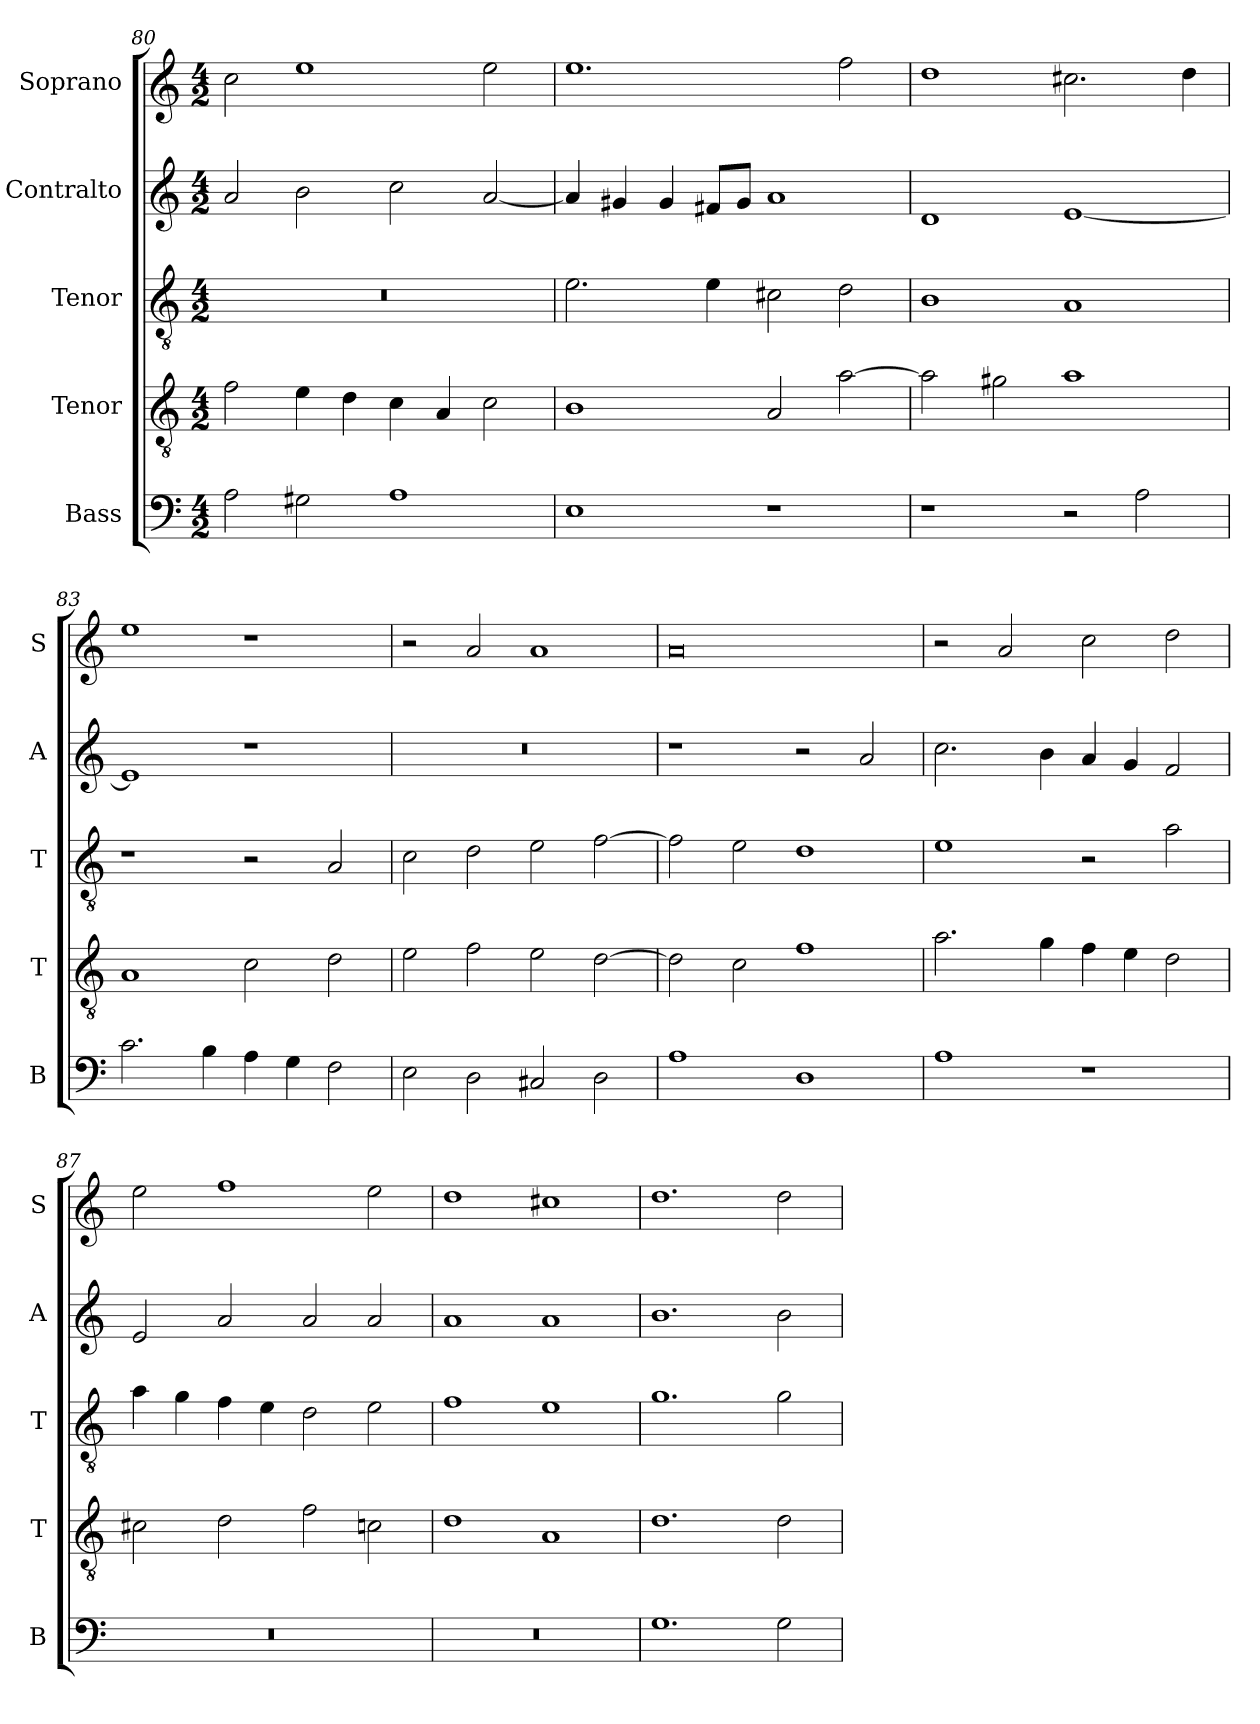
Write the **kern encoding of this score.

**kern	**kern	**kern	**kern	**kern
*part5	*part4	*part3	*part2	*part1
*staff5	*staff4	*staff3	*staff2	*staff1
*I"Bass	*I"Tenor	*I"Tenor	*I"Contralto	*I"Soprano
*I'B	*I'T	*I'T	*I'A	*I'S
*clefF4	*clefGv2	*clefGv2	*clefG2	*clefG2
*k[]	*k[]	*k[]	*k[]	*k[]
*A:aeo	*A:aeo	*A:aeo	*A:aeo	*A:aeo
*M4/2	*M4/2	*M4/2	*M4/2	*M4/2
=80	=80	=80	=80	=80
2A	2f	0r	2a	2cc
2G#X	4e	.	2b	1ee
.	4d	.	.	.
1A	4c	.	2cc	.
.	4A	.	.	.
.	2c	.	[2a	2ee
=81	=81	=81	=81	=81
1E	1B	2.e	4a]	1.ee
.	.	.	4g#X	.
.	.	.	4g#	.
.	.	4e	8f#X/L	.
.	.	.	8g#/J	.
1r	2A	2c#X	1a	.
.	[2a	2d	.	2ff
=82	=82	=82	=82	=82
1r	2a]	1B	1d	1dd
.	2g#X	.	.	.
2r	1a	1A	[1e	2.cc#X
2A	.	.	.	.
.	.	.	.	4dd
=83	=83	=83	=83	=83
2.c	1A	1r	1e]	1ee
4B	.	.	.	.
4A	2c	2r	1r	1r
4G	.	.	.	.
2F	2d	2A	.	.
=84	=84	=84	=84	=84
2E	2e	2c	0r	2r
2D	2f	2d	.	2a
2C#X	2e	2e	.	1a
2D	[2d	[2f	.	.
=85	=85	=85	=85	=85
1A	2d]	2f]	1r	0a
.	2c	2e	.	.
1D	1f	1d	2r	.
.	.	.	2a	.
=86	=86	=86	=86	=86
1A	2.a	1e	2.cc	2r
.	.	.	.	2a
.	4g	.	4b	.
1r	4f	2r	4a	2cc
.	4e	.	4g	.
.	2d	2a	2f	2dd
=87	=87	=87	=87	=87
0r	2c#X	4a	2e	2ee
.	.	4g	.	.
.	2d	4f	2a	1ff
.	.	4e	.	.
.	2f	2d	2a	.
.	2cn	2e	2a	2ee
=88	=88	=88	=88	=88
0r	1d	1f	1a	1dd
.	1A	1e	1a	1cc#X
=89	=89	=89	=89	=89
1.G	1.d	1.g	1.b	1.dd
2G	2d	2g	2b	2dd
=	=	=	=	=
*-	*-	*-	*-	*-
